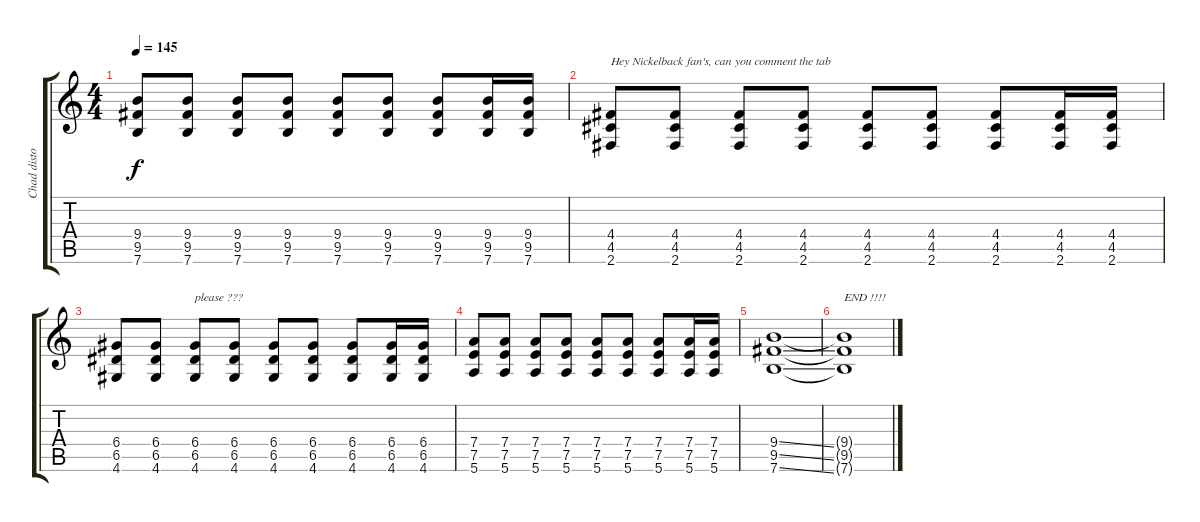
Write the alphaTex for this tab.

\track ("Chad distortion" "Chad disto") {instrument distortionguitar}
\staff {score tabs}
\tuning (E4 B3 G3 D3 A2 E2) {hide}
\ts (4 4)
\tempo 145
\clef g2
\ks c
(9.4 9.5 7.6).8{dy f} (9.4 9.5 7.6).8 (9.4 9.5 7.6).8 (9.4 9.5 7.6).8 (9.4 9.5 7.6).8 (9.4 9.5 7.6).8 (9.4 9.5 7.6).8 (9.4 9.5 7.6).16 (9.4 9.5 7.6).16 |
(4.4 4.5 2.6).8{txt "Hey Nickelback fan's, can you comment the tab"} (4.4 4.5 2.6).8 (4.4 4.5 2.6).8 (4.4 4.5 2.6).8 (4.4 4.5 2.6).8 (4.4 4.5 2.6).8 (4.4 4.5 2.6).8 (4.4 4.5 2.6).16 (4.4 4.5 2.6).16 |
(6.4 6.5 4.6).8 (6.4 6.5 4.6).8 (6.4 6.5 4.6).8{txt "please ???"} (6.4 6.5 4.6).8 (6.4 6.5 4.6).8 (6.4 6.5 4.6).8 (6.4 6.5 4.6).8 (6.4 6.5 4.6).16 (6.4 6.5 4.6).16 |
(7.4 7.5 5.6).8 (7.4 7.5 5.6).8 (7.4 7.5 5.6).8 (7.4 7.5 5.6).8 (7.4 7.5 5.6).8 (7.4 7.5 5.6).8 (7.4 7.5 5.6).8 (7.4 7.5 5.6).16 (7.4 7.5 5.6).16 |
(9.4{ss} 9.5{ss} 7.6{ss}).1 |
(9.4{t} 9.5{t} 7.6{t}).1{txt "END !!!!"}
